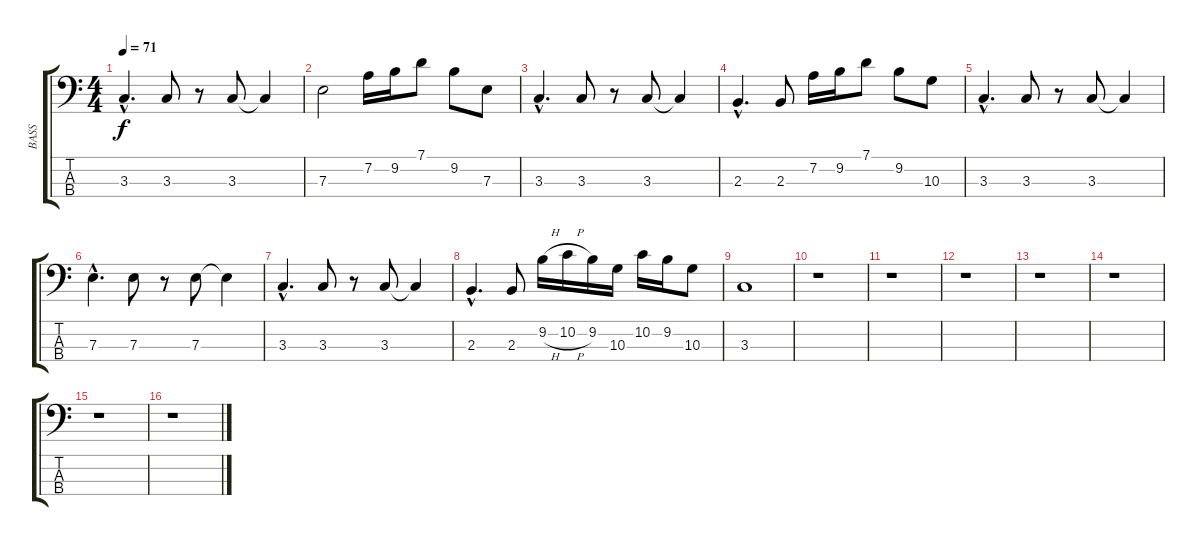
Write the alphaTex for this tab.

\track ("BASS" "BASS") {instrument electricbassfinger}
\staff {score tabs}
\tuning (G2 D2 A1 E1) {hide}
\ts (4 4)
\tempo 71
\clef f4
\ks c
3.3{hac}.4{d dy f} 3.3.8 r.8 3.3.8 3.3{t}.4 |
7.3.2 7.2.16 9.2.16 7.1.8 9.2.8 7.3.8 |
3.3{hac}.4{d} 3.3.8 r.8 3.3.8 3.3{t}.4 |
2.3{hac}.4{d} 2.3.8 7.2.16 9.2.16 7.1.8 9.2.8 10.3.8 |
3.3{hac}.4{d} 3.3.8 r.8 3.3.8 3.3{t}.4 |
7.3{hac}.4{d} 7.3.8 r.8 7.3.8 7.3{t}.4 |
3.3{hac}.4{d} 3.3.8 r.8 3.3.8 3.3{t}.4 |
2.3{hac}.4{d} 2.3.8 9.2{h}.16 10.2{h}.16 9.2.16 10.3.16 10.2.16 9.2.16 10.3.8 |
3.3.1 |
r.1 |
r.1 |
r.1 |
r.1 |
r.1 |
r.1 |
r.1
